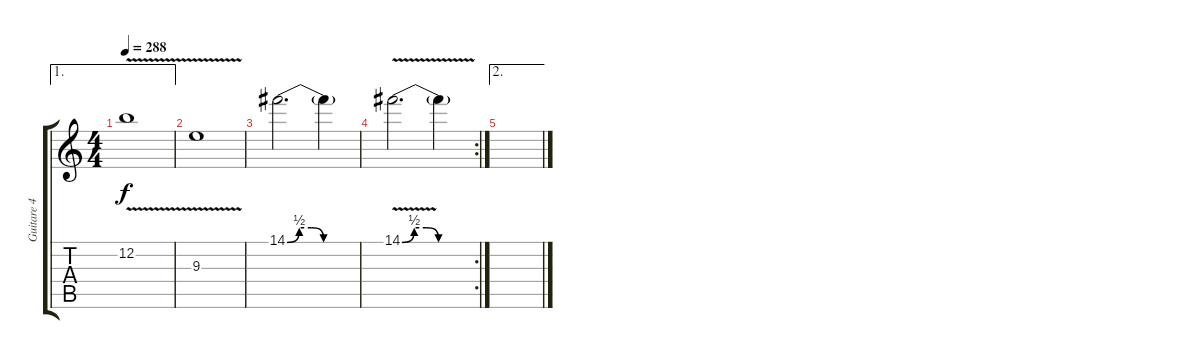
\track ("Guitare 4" "Guitare 4") {instrument distortionguitar}
\staff {score tabs}
\tuning (E4 B3 G3 D3 A2 E2) {hide}
\ae 1
\ts (4 4)
\tempo 288
\clef g2
\ks c
12.2{v}.1{dy f} |
9.3{v}.1 |
14.1{be (custom 0 0 10 2 20 2 30 0 60 0)}.2{d} 14.1{t}.4 |
\rc 2
14.1{be (custom 0 0 10 2 20 2 30 0 60 0) v}.2{d} 14.1{t}.4 |
\ae 2
